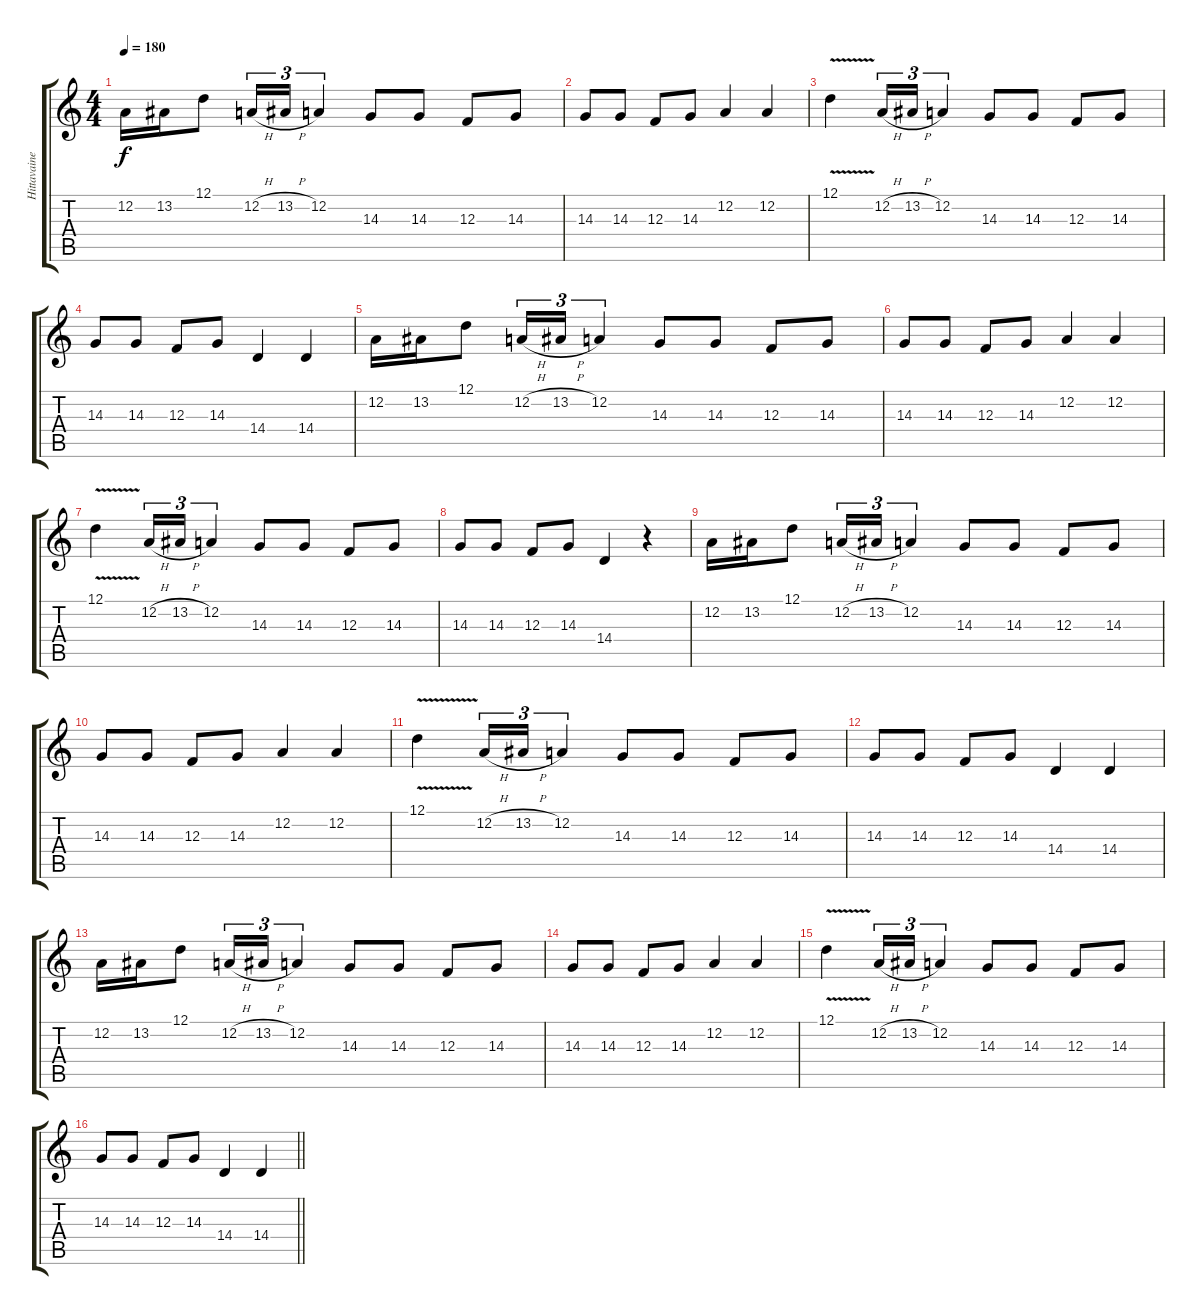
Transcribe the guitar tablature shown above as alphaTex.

\track ("Hittavainen" "Hittavaine") {instrument violin}
\staff {score tabs}
\tuning (D4 A3 F3 C3 G2 D2) {hide}
\ts (4 4)
\tempo 180
\clef g2
\ks c
12.2.16{dy f instrument violin} 13.2.16 12.1.8 12.2{h}.16{tu (3 2)} 13.2{h}.16{tu (3 2)} 12.2.4{tu (3 2)} 14.3.8 14.3.8 12.3.8 14.3.8 |
14.3.8 14.3.8 12.3.8 14.3.8 12.2.4 12.2.4 |
12.1{v}.4 12.2{h}.16{tu (3 2)} 13.2{h}.16{tu (3 2)} 12.2.4{tu (3 2)} 14.3.8 14.3.8 12.3.8 14.3.8 |
14.3.8 14.3.8 12.3.8 14.3.8 14.4.4 14.4.4 |
12.2.16 13.2.16 12.1.8 12.2{h}.16{tu (3 2)} 13.2{h}.16{tu (3 2)} 12.2.4{tu (3 2)} 14.3.8 14.3.8 12.3.8 14.3.8 |
14.3.8 14.3.8 12.3.8 14.3.8 12.2.4 12.2.4 |
12.1{v}.4 12.2{h}.16{tu (3 2)} 13.2{h}.16{tu (3 2)} 12.2.4{tu (3 2)} 14.3.8 14.3.8 12.3.8 14.3.8 |
14.3.8 14.3.8 12.3.8 14.3.8 14.4.4 r.4 |
\section ("" "")
12.2.16 13.2.16 12.1.8 12.2{h}.16{tu (3 2)} 13.2{h}.16{tu (3 2)} 12.2.4{tu (3 2)} 14.3.8 14.3.8 12.3.8 14.3.8 |
14.3.8 14.3.8 12.3.8 14.3.8 12.2.4 12.2.4 |
12.1{v}.4 12.2{h}.16{tu (3 2)} 13.2{h}.16{tu (3 2)} 12.2.4{tu (3 2)} 14.3.8 14.3.8 12.3.8 14.3.8 |
14.3.8 14.3.8 12.3.8 14.3.8 14.4.4 14.4.4 |
12.2.16 13.2.16 12.1.8 12.2{h}.16{tu (3 2)} 13.2{h}.16{tu (3 2)} 12.2.4{tu (3 2)} 14.3.8 14.3.8 12.3.8 14.3.8 |
14.3.8 14.3.8 12.3.8 14.3.8 12.2.4 12.2.4 |
12.1{v}.4 12.2{h}.16{tu (3 2)} 13.2{h}.16{tu (3 2)} 12.2.4{tu (3 2)} 14.3.8 14.3.8 12.3.8 14.3.8 |
\barLineRight lightlight
14.3.8 14.3.8 12.3.8 14.3.8 14.4.4 14.4.4
